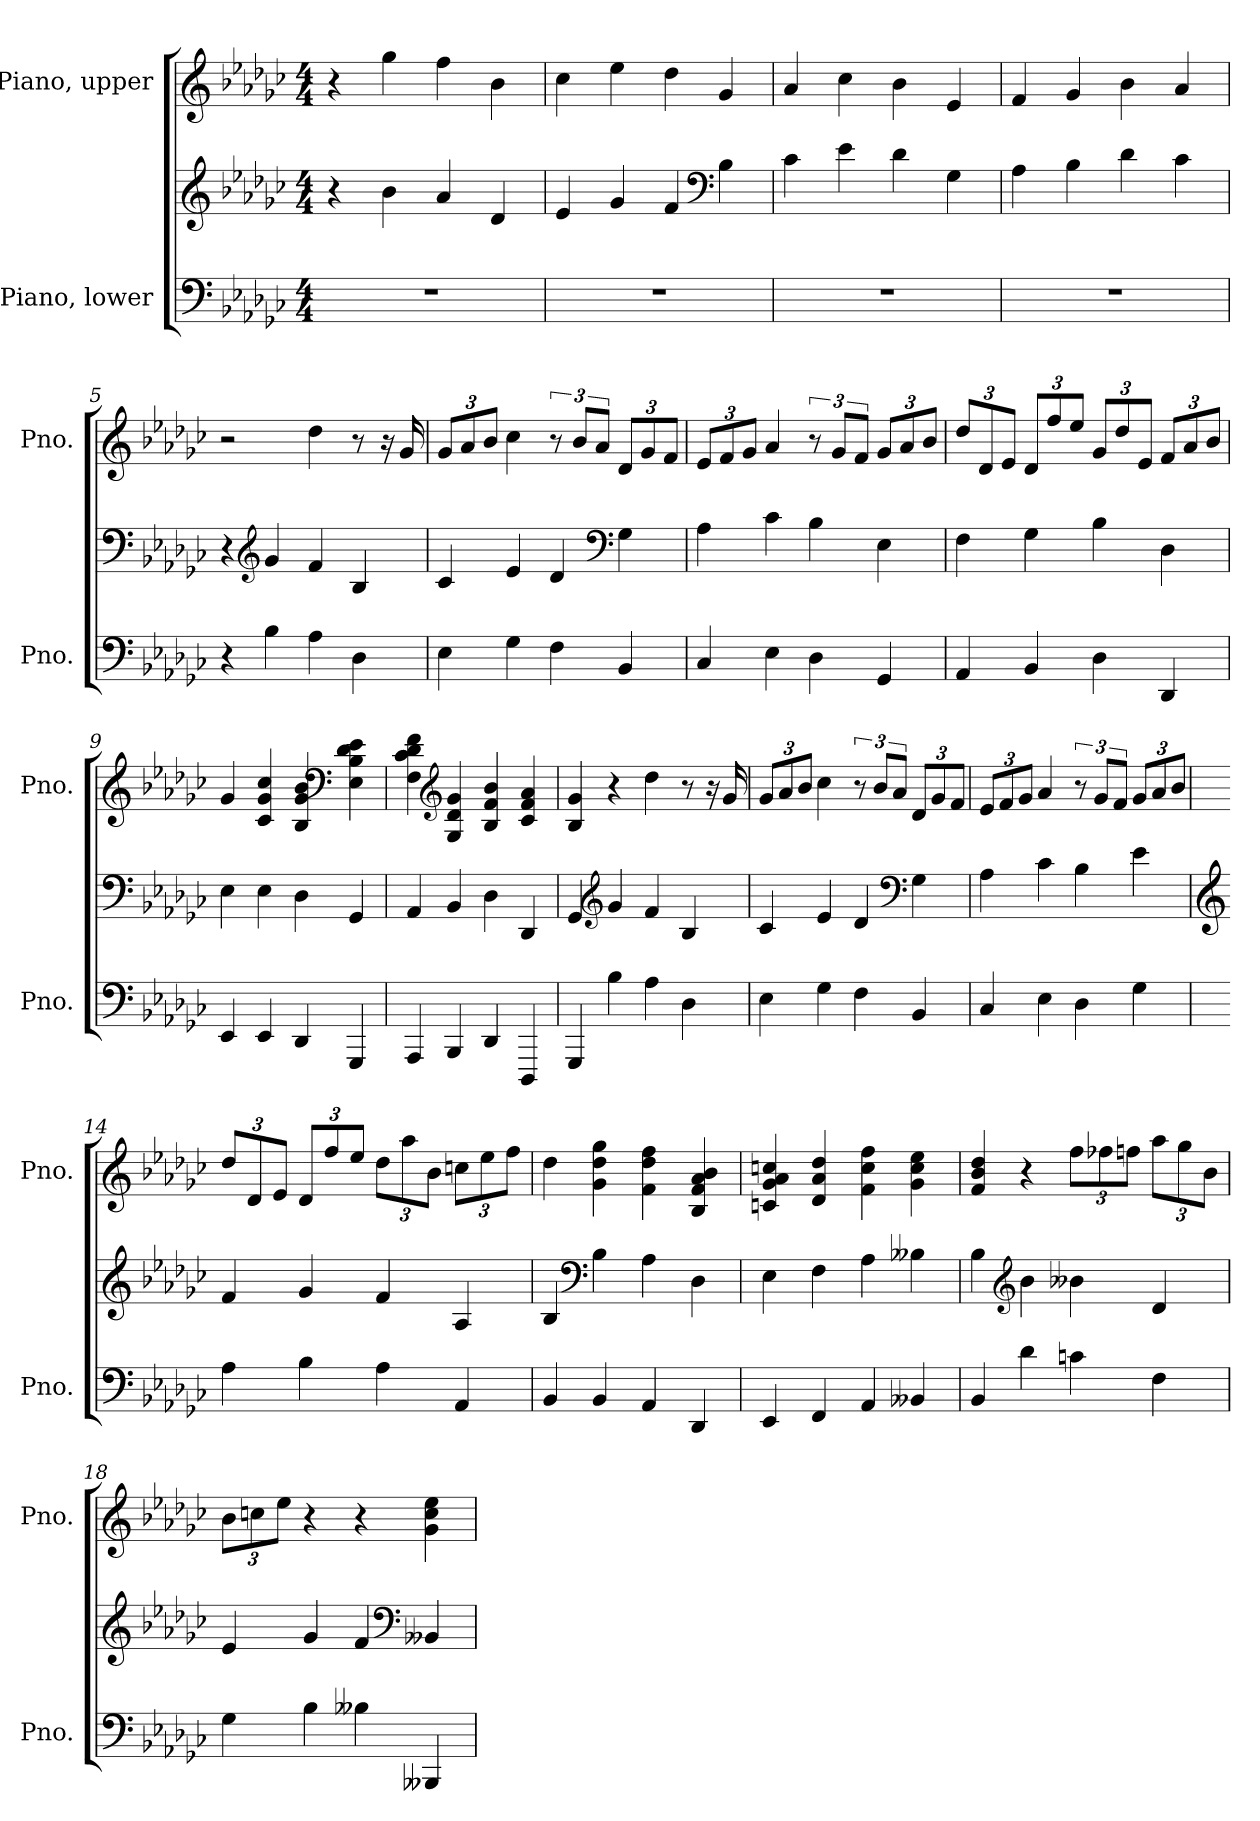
**kern	**kern	**kern
*part2	*part2	*part1
*staff3	*staff2	*staff1
*I"Piano, lower	*	*I"Piano, upper
*I'Pno.	*	*I'Pno.
*clefF4	*clefG2	*clefG2
*k[b-e-a-d-g-c-]	*k[b-e-a-d-g-c-]	*k[b-e-a-d-g-c-]
*M4/4	*M4/4	*M4/4
*MM63	*MM63	*MM63
=1	=1	=1
1r	4r	4r
.	4b-\	4gg-\
.	4a-/	4ff\
.	4d-/	4b-\
=2	=2	=2
1r	4e-/	4cc-\
.	4g-/	4ee-\
.	4f/	4dd-\
*	*clefF4	*
.	4B-\	4g-/
=3	=3	=3
1r	4c-\	4a-/
.	4e-\	4cc-\
.	4d-\	4b-\
.	4G-\	4e-/
=4	=4	=4
1r	4A-\	4f/
.	4B-\	4g-/
.	4d-\	4b-\
.	4c-\	4a-/
=5	=5	=5
4r	4r	2r
*	*clefG2	*
4B-\	4g-/	.
4A-\	4f/	4dd-\
4D-\	4B-/	8r
.	.	16r
.	.	16g-/
!!LO:LB:g=z
=6	=6	=6
*	*	*Xbrackettup
4E-\	4c-/	12g-/L
.	.	12a-/
.	.	12b-/J
4G-\	4e-/	4cc-\
*	*	*brackettup
4F\	4d-/	12r
.	.	12b-/L
.	.	12a-/J
*	*clefF4	*
*	*	*Xbrackettup
4BB-/	4G-\	12d-/L
.	.	12g-/
.	.	12f/J
=7	=7	=7
4C-/	4A-\	12e-/L
.	.	12f/
.	.	12g-/J
4E-\	4c-\	4a-/
*	*	*brackettup
4D-\	4B-\	12r
.	.	12g-/L
.	.	12f/J
*	*	*Xbrackettup
4GG-/	4E-\	12g-/L
.	.	12a-/
.	.	12b-/J
=8	=8	=8
4AA-/	4F\	12dd-/L
.	.	12d-/
.	.	12e-/J
4BB-/	4G-\	12d-/L
.	.	12ff/
.	.	12ee-/J
4D-\	4B-\	12g-/L
.	.	12dd-/
.	.	12e-/J
4DD-/	4D-\	12f/L
.	.	12a-/
.	.	12b-/J
!!LO:LB:g=z
=9	=9	=9
4EE-/	4E-\	4g-/
4EE-/	4E-\	4c-/ 4g-/ 4cc-/
4DD-/	4D-\	4B-/ 4g-/ 4b-/
*	*	*clefF4
4GGG-/	4GG-/	4E-\ 4B-\ 4d-\ 4e-\
=10	=10	=10
4AAA-/	4AA-/	4F\ 4c-\ 4d-\ 4f\
*	*	*clefG2
4BBB-/	4BB-/	4G-/ 4d-/ 4g-/
4DD-/	4D-\	4B-/ 4f/ 4b-/
4DDD-/	4DD-/	4c-/ 4f/ 4a-/
=11	=11	=11
4GGG-/	4GG-/	4B-/ 4g-/
*	*clefG2	*
4B-\	4g-/	4r
4A-\	4f/	4dd-\
4D-\	4B-/	8r
.	.	16r
.	.	16g-/
=12	=12	=12
4E-\	4c-/	12g-/L
.	.	12a-/
.	.	12b-/J
4G-\	4e-/	4cc-\
*	*	*brackettup
4F\	4d-/	12r
.	.	12b-/L
.	.	12a-/J
*	*clefF4	*
*	*	*Xbrackettup
4BB-/	4G-\	12d-/L
.	.	12g-/
.	.	12f/J
!!LO:LB:g=z
=13	=13	=13
4C-/	4A-\	12e-/L
.	.	12f/
.	.	12g-/J
4E-\	4c-\	4a-/
*	*	*brackettup
4D-\	4B-\	12r
.	.	12g-/L
.	.	12f/J
*	*	*Xbrackettup
4G-\	4e-\	12g-/L
.	.	12a-/
.	.	12b-/J
=14	=14	=14
*	*clefG2	*
4A-\	4f/	12dd-/L
.	.	12d-/
.	.	12e-/J
4B-\	4g-/	12d-/L
.	.	12ff/
.	.	12ee-/J
4A-\	4f/	12dd-\L
.	.	12aa-\
.	.	12b-\J
4AA-/	4A-/	12ccn\L
.	.	12ee-\
.	.	12ff\J
=15	=15	=15
4BB-/	4B-/	4dd-\
*	*clefF4	*
4BB-/	4B-\	4g-\ 4dd-\ 4gg-\
4AA-/	4A-\	4f\ 4dd-\ 4ff\
4DD-/	4D-\	4B-/ 4f/ 4a-/ 4b-/
=16	=16	=16
4EE-/	4E-\	4cn/ 4g-/ 4a-/ 4ccn/
4FF/	4F\	4d-/ 4a-/ 4dd-/
4AA-/	4A-\	4f\ 4cc\ 4ff\
4BB--X/	4B--X\	4g-\ 4cc\ 4ee-\
!!LO:PB:g=z
=17	=17	=17
4BB-/	4B-\	4f/ 4b-/ 4dd-/
*	*clefG2	*
4d-\	4b-\	4r
4cn\	4b--X\	12ff\L
.	.	12ff-X\
.	.	12ffn\J
4F\	4d-/	12aa-\L
.	.	12gg-\
.	.	12b-\J
=18	=18	=18
4G-\	4e-/	12b-\L
.	.	12ccn\
.	.	12ee-\J
4B-\	4g-/	4r
4B--X\	4f/	4r
*	*clefF4	*
4BBB--X/	4BB--X/	4g-\ 4cc\ 4ee-\
=	=	=
*-	*-	*-
